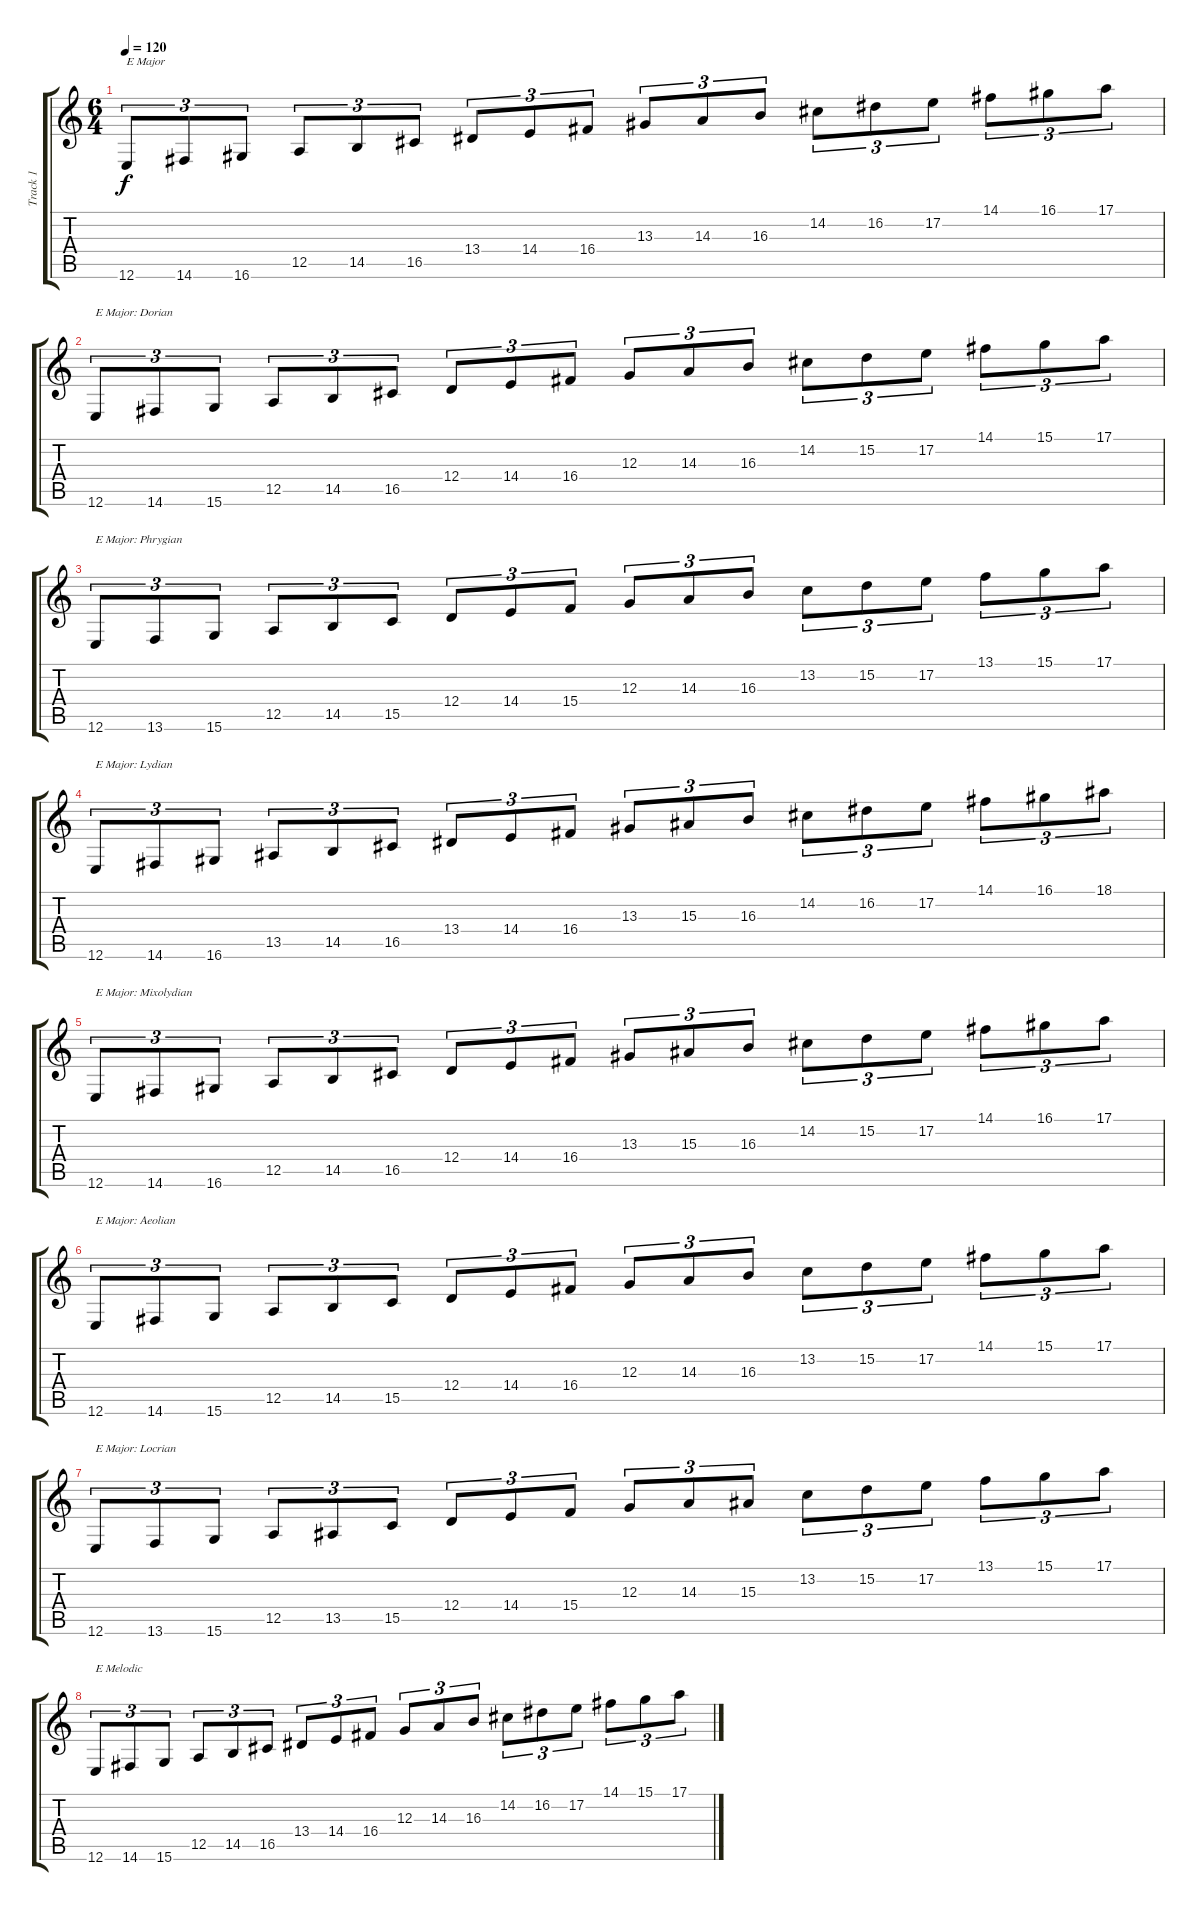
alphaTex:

\track ("Track 1" "Track 1") {instrument lead1square}
\staff {score tabs}
\tuning (E4 B3 G3 D3 A2 E2) {hide}
\ts (6 4)
\tempo 120
\clef g2
\ks c
12.6.8{tu (3 2) txt "E Major" dy f instrument lead1square} 14.6.8{tu (3 2)} 16.6.8{tu (3 2)} 12.5.8{tu (3 2)} 14.5.8{tu (3 2)} 16.5.8{tu (3 2)} 13.4.8{tu (3 2)} 14.4.8{tu (3 2)} 16.4.8{tu (3 2)} 13.3.8{tu (3 2)} 14.3.8{tu (3 2)} 16.3.8{tu (3 2)} 14.2.8{tu (3 2)} 16.2.8{tu (3 2)} 17.2.8{tu (3 2)} 14.1.8{tu (3 2)} 16.1.8{tu (3 2)} 17.1.8{tu (3 2)} |
12.6.8{tu (3 2) txt "E Major: Dorian"} 14.6.8{tu (3 2)} 15.6.8{tu (3 2)} 12.5.8{tu (3 2)} 14.5.8{tu (3 2)} 16.5.8{tu (3 2)} 12.4.8{tu (3 2)} 14.4.8{tu (3 2)} 16.4.8{tu (3 2)} 12.3.8{tu (3 2)} 14.3.8{tu (3 2)} 16.3.8{tu (3 2)} 14.2.8{tu (3 2)} 15.2.8{tu (3 2)} 17.2.8{tu (3 2)} 14.1.8{tu (3 2)} 15.1.8{tu (3 2)} 17.1.8{tu (3 2)} |
12.6.8{tu (3 2) txt "E Major: Phrygian"} 13.6.8{tu (3 2)} 15.6.8{tu (3 2)} 12.5.8{tu (3 2)} 14.5.8{tu (3 2)} 15.5.8{tu (3 2)} 12.4.8{tu (3 2)} 14.4.8{tu (3 2)} 15.4.8{tu (3 2)} 12.3.8{tu (3 2)} 14.3.8{tu (3 2)} 16.3.8{tu (3 2)} 13.2.8{tu (3 2)} 15.2.8{tu (3 2)} 17.2.8{tu (3 2)} 13.1.8{tu (3 2)} 15.1.8{tu (3 2)} 17.1.8{tu (3 2)} |
12.6.8{tu (3 2) txt "E Major: Lydian"} 14.6.8{tu (3 2)} 16.6.8{tu (3 2)} 13.5.8{tu (3 2)} 14.5.8{tu (3 2)} 16.5.8{tu (3 2)} 13.4.8{tu (3 2)} 14.4.8{tu (3 2)} 16.4.8{tu (3 2)} 13.3.8{tu (3 2)} 15.3.8{tu (3 2)} 16.3.8{tu (3 2)} 14.2.8{tu (3 2)} 16.2.8{tu (3 2)} 17.2.8{tu (3 2)} 14.1.8{tu (3 2)} 16.1.8{tu (3 2)} 18.1.8{tu (3 2)} |
12.6.8{tu (3 2) txt "E Major: Mixolydian"} 14.6.8{tu (3 2)} 16.6.8{tu (3 2)} 12.5.8{tu (3 2)} 14.5.8{tu (3 2)} 16.5.8{tu (3 2)} 12.4.8{tu (3 2)} 14.4.8{tu (3 2)} 16.4.8{tu (3 2)} 13.3.8{tu (3 2)} 15.3.8{tu (3 2)} 16.3.8{tu (3 2)} 14.2.8{tu (3 2)} 15.2.8{tu (3 2)} 17.2.8{tu (3 2)} 14.1.8{tu (3 2)} 16.1.8{tu (3 2)} 17.1.8{tu (3 2)} |
12.6.8{tu (3 2) txt "E Major: Aeolian"} 14.6.8{tu (3 2)} 15.6.8{tu (3 2)} 12.5.8{tu (3 2)} 14.5.8{tu (3 2)} 15.5.8{tu (3 2)} 12.4.8{tu (3 2)} 14.4.8{tu (3 2)} 16.4.8{tu (3 2)} 12.3.8{tu (3 2)} 14.3.8{tu (3 2)} 16.3.8{tu (3 2)} 13.2.8{tu (3 2)} 15.2.8{tu (3 2)} 17.2.8{tu (3 2)} 14.1.8{tu (3 2)} 15.1.8{tu (3 2)} 17.1.8{tu (3 2)} |
12.6.8{tu (3 2) txt "E Major: Locrian"} 13.6.8{tu (3 2)} 15.6.8{tu (3 2)} 12.5.8{tu (3 2)} 13.5.8{tu (3 2)} 15.5.8{tu (3 2)} 12.4.8{tu (3 2)} 14.4.8{tu (3 2)} 15.4.8{tu (3 2)} 12.3.8{tu (3 2)} 14.3.8{tu (3 2)} 15.3.8{tu (3 2)} 13.2.8{tu (3 2)} 15.2.8{tu (3 2)} 17.2.8{tu (3 2)} 13.1.8{tu (3 2)} 15.1.8{tu (3 2)} 17.1.8{tu (3 2)} |
12.6.8{tu (3 2) txt "E Melodic"} 14.6.8{tu (3 2)} 15.6.8{tu (3 2)} 12.5.8{tu (3 2)} 14.5.8{tu (3 2)} 16.5.8{tu (3 2)} 13.4.8{tu (3 2)} 14.4.8{tu (3 2)} 16.4.8{tu (3 2)} 12.3.8{tu (3 2)} 14.3.8{tu (3 2)} 16.3.8{tu (3 2)} 14.2.8{tu (3 2)} 16.2.8{tu (3 2)} 17.2.8{tu (3 2)} 14.1.8{tu (3 2)} 15.1.8{tu (3 2)} 17.1.8{tu (3 2)}
